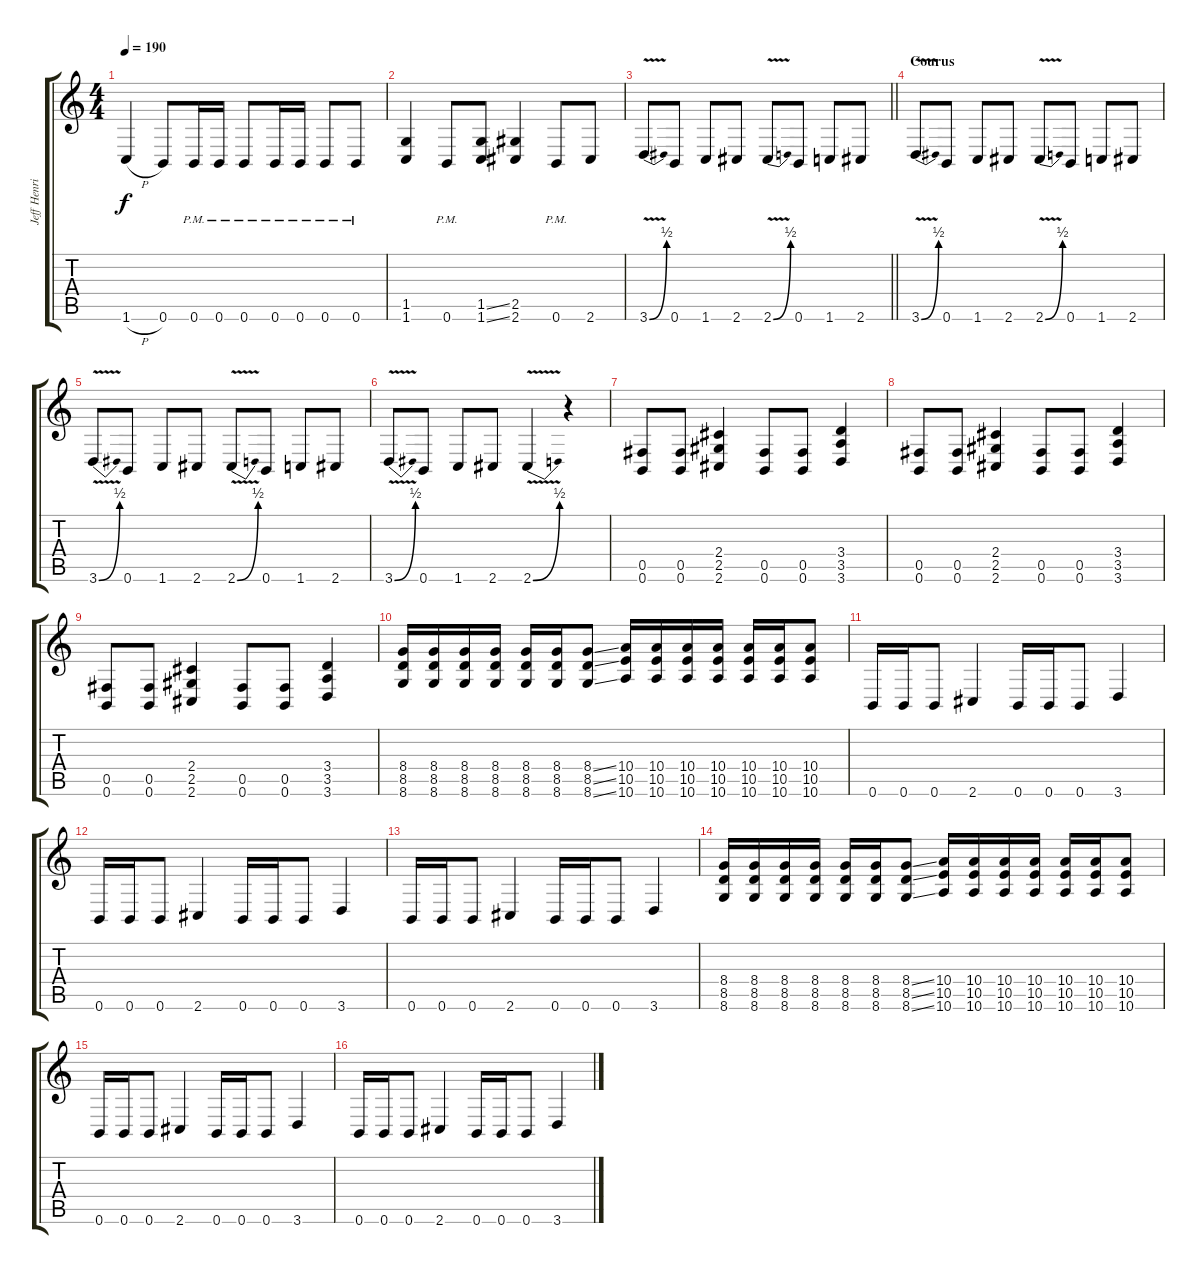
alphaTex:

\track ("Jeff Henrich (Distortion Guitar)" "Jeff Henri") {instrument distortionguitar}
\staff {score tabs}
\tuning (Db4 Ab3 E3 B2 Gb2 B1) {hide}
\ts (4 4)
\tempo 190
\clef g2
\ks c
1.6{h}.4{dy f} 0.6.8 0.6{pm}.16 0.6{pm}.16 0.6{pm}.8 0.6{pm}.16 0.6{pm}.16 0.6{pm}.8 0.6{pm}.8 |
(1.5 1.6).4 0.6{pm}.8 (1.5{ss} 1.6{ss}).8 (2.5 2.6).4 0.6{pm}.8 2.6.8 |
\barLineRight lightlight
3.6{be (bend 0 0 60 2) v}.8 0.6.8 1.6.8 2.6.8 2.6{be (bend 0 0 60 2) v}.8 0.6.8 1.6.8 2.6.8 |
\section ("" "Courus")
3.6{be (bend 0 0 60 2) v}.8 0.6.8 1.6.8 2.6.8 2.6{be (bend 0 0 60 2) v}.8 0.6.8 1.6.8 2.6.8 |
3.6{be (bend 0 0 60 2) v}.8 0.6.8 1.6.8 2.6.8 2.6{be (bend 0 0 60 2) v}.8 0.6.8 1.6.8 2.6.8 |
3.6{be (bend 0 0 60 2) v}.8 0.6.8 1.6.8 2.6.8 2.6{be (bend 0 0 60 2) v}.4 r.4 |
(0.5 0.6).8 (0.5 0.6).8 (2.4 2.5 2.6).4 (0.5 0.6).8 (0.5 0.6).8 (3.4 3.5 3.6).4 |
(0.5 0.6).8 (0.5 0.6).8 (2.4 2.5 2.6).4 (0.5 0.6).8 (0.5 0.6).8 (3.4 3.5 3.6).4 |
(0.5 0.6).8 (0.5 0.6).8 (2.4 2.5 2.6).4 (0.5 0.6).8 (0.5 0.6).8 (3.4 3.5 3.6).4 |
(8.4 8.5 8.6).16 (8.4 8.5 8.6).16 (8.4 8.5 8.6).16 (8.4 8.5 8.6).16 (8.4 8.5 8.6).16 (8.4 8.5 8.6).16 (8.4{ss} 8.5{ss} 8.6{ss}).8 (10.4 10.5 10.6).16 (10.4 10.5 10.6).16 (10.4 10.5 10.6).16 (10.4 10.5 10.6).16 (10.4 10.5 10.6).16 (10.4 10.5 10.6).16 (10.4 10.5 10.6).8 |
0.6.16 0.6.16 0.6.8 2.6.4 0.6.16 0.6.16 0.6.8 3.6.4 |
0.6.16 0.6.16 0.6.8 2.6.4 0.6.16 0.6.16 0.6.8 3.6.4 |
0.6.16 0.6.16 0.6.8 2.6.4 0.6.16 0.6.16 0.6.8 3.6.4 |
(8.4 8.5 8.6).16 (8.4 8.5 8.6).16 (8.4 8.5 8.6).16 (8.4 8.5 8.6).16 (8.4 8.5 8.6).16 (8.4 8.5 8.6).16 (8.4{ss} 8.5{ss} 8.6{ss}).8 (10.4 10.5 10.6).16 (10.4 10.5 10.6).16 (10.4 10.5 10.6).16 (10.4 10.5 10.6).16 (10.4 10.5 10.6).16 (10.4 10.5 10.6).16 (10.4 10.5 10.6).8 |
0.6.16 0.6.16 0.6.8 2.6.4 0.6.16 0.6.16 0.6.8 3.6.4 |
0.6.16 0.6.16 0.6.8 2.6.4 0.6.16 0.6.16 0.6.8 3.6.4
